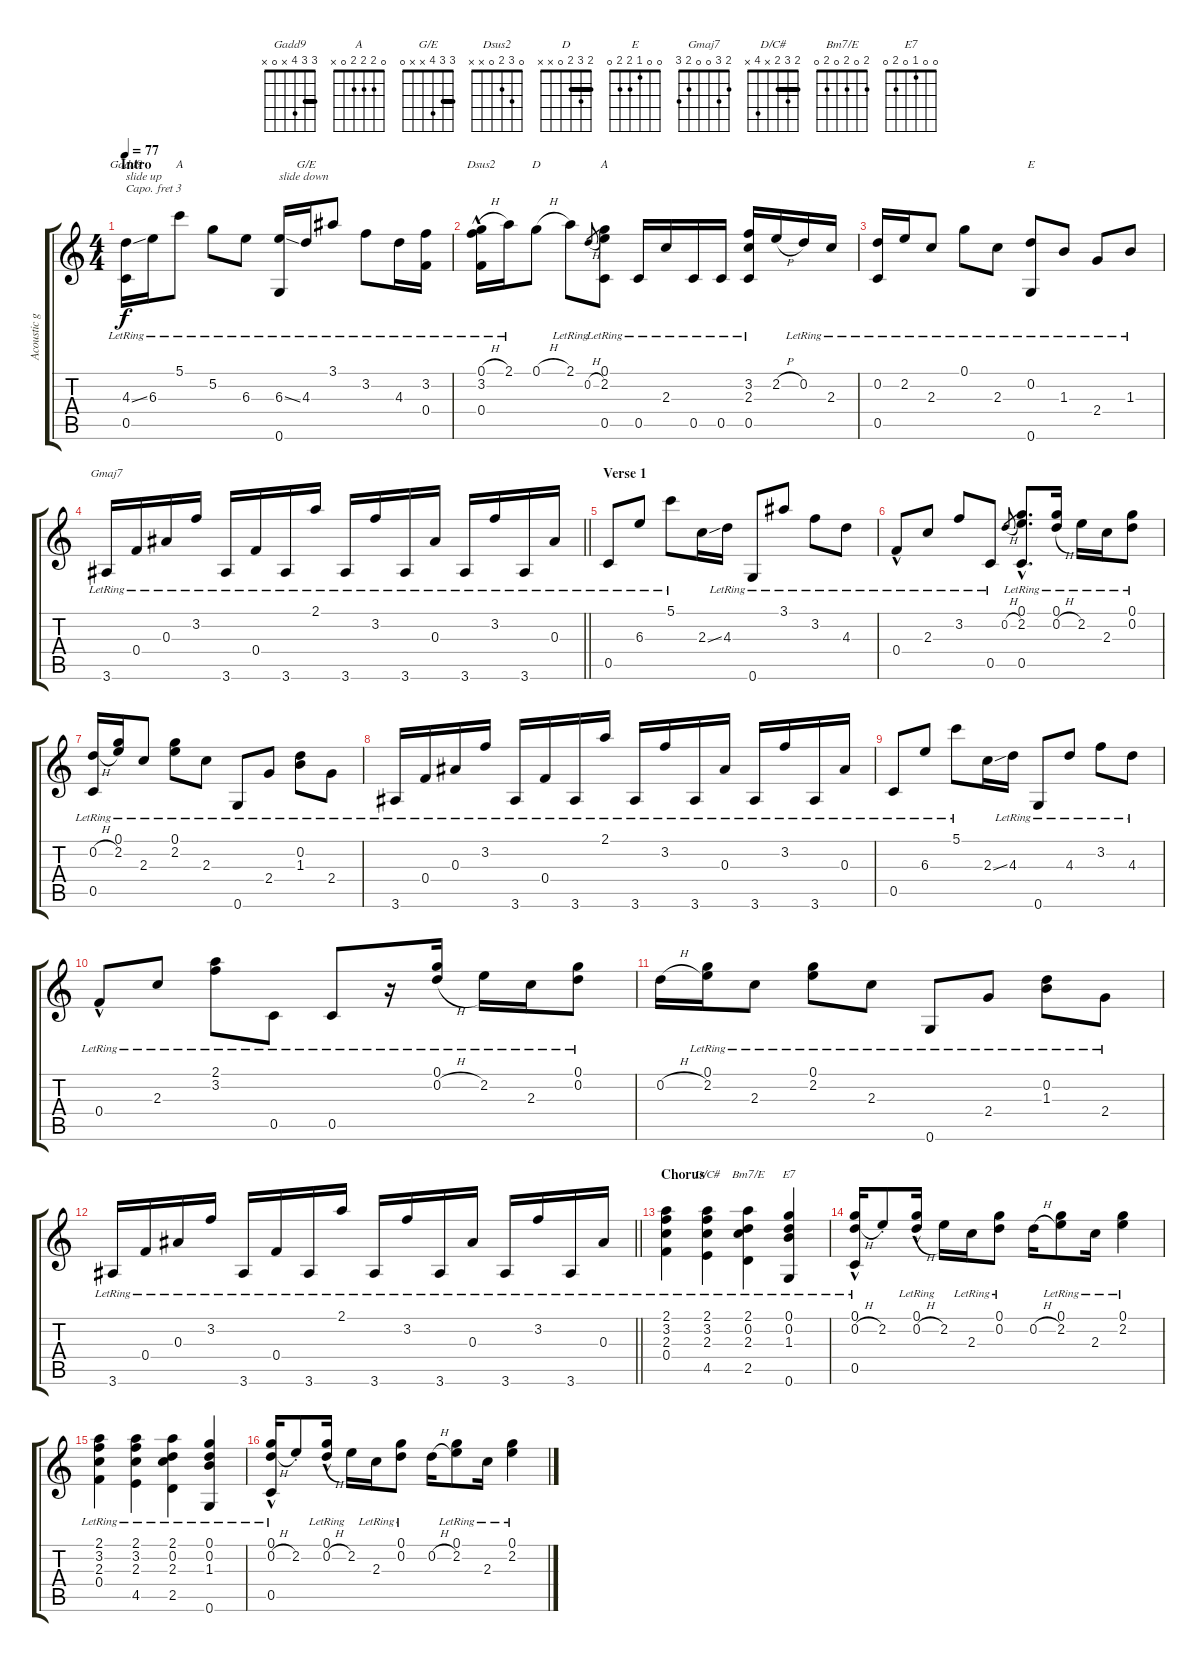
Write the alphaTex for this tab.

\track ("Acoustic guitar (Capo III) - JT" "Acoustic g") {instrument acousticguitarsteel}
\staff {score tabs}
\capo 3
\tuning (E4 B3 G3 D3 A2 E2) {hide}
\chord ("Gadd9" 3 3 4 x 0 x) {barre 3}
\chord ("A" 5 5 6 x 0 x) {firstfret 2 barre 5}
\chord ("G/E" 3 3 4 x x 0) {barre 3}
\chord ("Dsus2" 0 3 2 0 x x)
\chord ("D" 2 3 2 0 x x) {barre 2}
\chord ("A" 0 2 2 2 0 x)
\chord ("E" 0 0 1 2 2 0)
\chord ("Gmaj7" 2 3 0 0 2 3)
\chord ("D/C#" 2 3 2 x 4 x) {barre 2}
\chord ("Bm7/E" 2 0 2 0 2 0)
\chord ("E7" 0 0 1 0 2 0)
\ts (4 4)
\section ("" "Intro")
\tempo 77
\clef g2
\ks c
(4.3{ss} 0.5{lr}).16{ch "Gadd9" txt "slide up" dy f instrument acousticguitarsteel} 6.3{lr}.16 5.1{lr}.8{ch "A"} 5.2{lr}.8 6.3{lr}.8 (6.3{ss} 0.6{lr}).16{txt "slide down"} 4.3{lr}.16{ch "G/E"} 3.1{lr}.8 3.2{lr}.8 4.3{lr}.16 (3.2{lr} 0.4{lr}).16 |
(0.1{h} 3.2{lr} 0.4{hac lr}).16{ch "Dsus2"} 2.1{lr}.16 0.1{h}.8{ch "D"} 2.1{lr}.8 0.2{h}.8{gr} (0.1{lr} 2.2{lr} 0.5{lr}).8{ch "A"} 0.5{lr}.16 2.3{lr}.16 0.5{lr}.16 0.5{lr}.16 (3.2{lr} 2.3{lr} 0.5{lr}).16 2.2{h}.16 0.2{lr}.16 2.3{lr}.16 |
(0.2{lr} 0.5{lr}).16 2.2{lr}.16 2.3{lr}.8 0.1{lr}.8 2.3{lr}.8 (0.2{lr} 0.6{lr}).8{ch "E"} 1.3{lr}.8 2.4{lr}.8 1.3{lr}.8 |
\barLineRight lightlight
3.6{lr}.16{ch "Gmaj7"} 0.4{lr}.16 0.3{lr}.16 3.2{lr}.16 3.6{lr}.16 0.4{lr}.16 3.6{lr}.16 2.1{lr}.16 3.6{lr}.16 3.2{lr}.16 3.6{lr}.16 0.3{lr}.16 3.6{lr}.16 3.2{lr}.16 3.6{lr}.16 0.3{lr}.16 |
\section ("" "Verse 1")
0.5{lr}.8 6.3{lr}.8 5.1{lr}.8 2.3{ss}.16 4.3{lr}.16 0.6{lr}.8 3.1{lr}.8 3.2{lr}.8 4.3{lr}.8 |
0.4{hac lr}.8 2.3{lr}.8 3.2{lr}.8 0.5{lr}.8 0.2{h}.8{gr} (0.1{hac} 2.2{hac} 0.5{lr}).8{d} (0.1{lr} 0.2{h}).16 2.2{lr}.16 2.3{lr}.16 (0.1{lr} 0.2{lr}).8 |
(0.2{h} 0.5{lr}).16 (0.1{lr} 2.2{lr}).16 2.3{lr}.8 (0.1{lr} 2.2{lr}).8 2.3{lr}.8 0.6{lr}.8 2.4{lr}.8 (0.2{lr} 1.3{lr}).8 2.4{lr}.8 |
3.6{lr}.16 0.4{lr}.16 0.3{lr}.16 3.2{lr}.16 3.6{lr}.16 0.4{lr}.16 3.6{lr}.16 2.1{lr}.16 3.6{lr}.16 3.2{lr}.16 3.6{lr}.16 0.3{lr}.16 3.6{lr}.16 3.2{lr}.16 3.6{lr}.16 0.3{lr}.16 |
0.5{lr}.8 6.3{lr}.8 5.1{lr}.8 2.3{ss}.16 4.3{lr}.16 0.6{lr}.8 4.3{lr}.8 3.2{lr}.8 4.3{lr}.8 |
0.4{hac lr}.8 2.3{lr}.8 (2.1{lr} 3.2{lr}).8 0.5{lr}.8 0.5{lr}.8 r.16 (0.1{lr} 0.2{h}).16 2.2{lr}.16 2.3{lr}.16 (0.1{lr} 0.2{lr}).8 |
0.2{h}.16 (0.1{lr} 2.2{lr}).16 2.3{lr}.8 (0.1{lr} 2.2{lr}).8 2.3{lr}.8 0.6{lr}.8 2.4{lr}.8 (0.2{lr} 1.3{lr}).8 2.4{lr}.8 |
\barLineRight lightlight
3.6{lr}.16 0.4{lr}.16 0.3{lr}.16 3.2{lr}.16 3.6{lr}.16 0.4{lr}.16 3.6{lr}.16 2.1{lr}.16 3.6{lr}.16 3.2{lr}.16 3.6{lr}.16 0.3{lr}.16 3.6{lr}.16 3.2{lr}.16 3.6{lr}.16 0.3{lr}.16 |
\section ("" "Chorus")
(2.1{lr} 3.2{lr} 2.3{lr} 0.4{lr}).4 (2.1{lr} 3.2{lr} 2.3{lr} 4.5{lr}).4{ch "D/C#"} (2.1{lr} 0.2{lr} 2.3{lr} 2.5{lr}).4{ch "Bm7/E"} (0.1{lr} 0.2{lr} 1.3 0.6).4{ch "E7"} |
(0.1{hac lr} 0.2{h} 0.5{lr}).16 2.2{st}.8 (0.1{hac lr} 0.2{h}).16 2.2.16 2.3{lr}.16 (0.1{lr} 0.2{lr}).8 0.2{h}.16 (0.1{lr} 2.2).8 2.3{lr}.16 (0.1{lr} 2.2{lr}).4 |
(2.1{lr} 3.2{lr} 2.3{lr} 0.4{lr}).4 (2.1{lr} 3.2{lr} 2.3{lr} 4.5{lr}).4 (2.1{lr} 0.2{lr} 2.3{lr} 2.5{lr}).4 (0.1{lr} 0.2{lr} 1.3 0.6).4 |
(0.1{hac lr} 0.2{h} 0.5{lr}).16 2.2{st}.8 (0.1{hac lr} 0.2{h}).16 2.2.16 2.3{lr}.16 (0.1{lr} 0.2{lr}).8 0.2{h}.16 (0.1{lr} 2.2).8 2.3{lr}.16 (0.1{lr} 2.2{lr}).4
